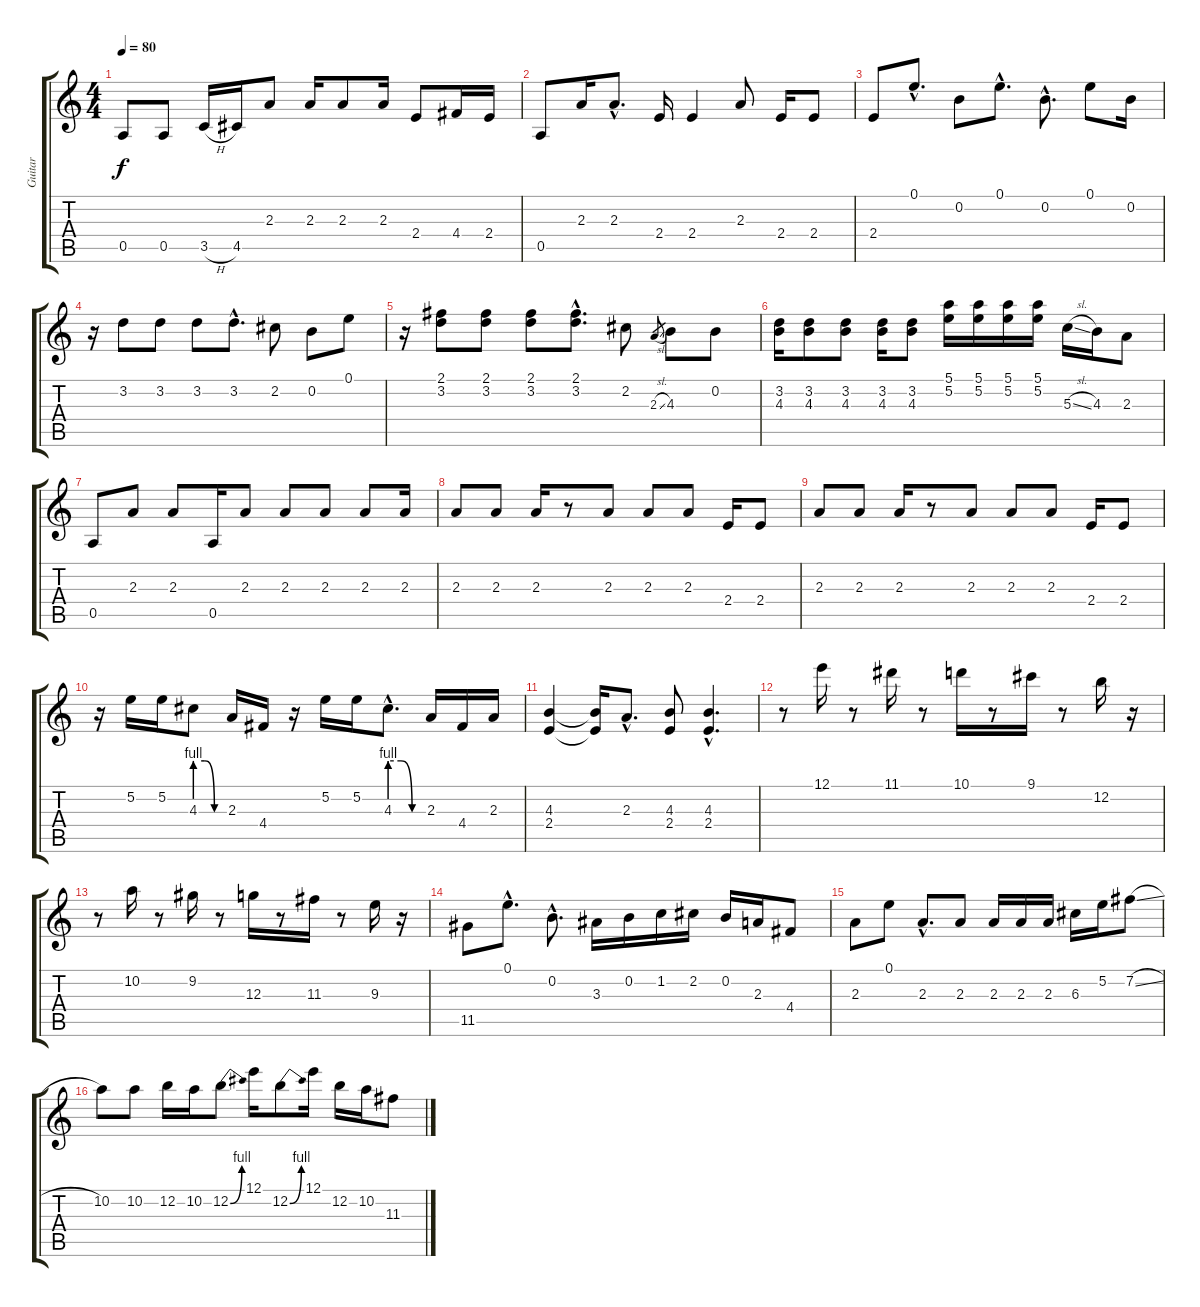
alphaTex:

\track ("Guitar" "Guitar") {instrument electricguitarclean}
\staff {score tabs}
\tuning (E4 B3 G3 D3 A2 E2) {hide}
\ts (4 4)
\tempo 80
\clef g2
\ks c
0.5.8{dy f} 0.5.8 3.5{h}.16 4.5.16 2.3.8 2.3.16 2.3.8 2.3.16 2.4.8 4.4.16 2.4.16 |
0.5.8 2.3.16 2.3{hac}.8{d} 2.4.16 2.4.4 2.3.8 2.4.16 2.4.8 |
2.4.8 0.1{hac}.8{d} 0.2.8 0.1{hac}.8{d} 0.2{hac}.8{d} 0.1.8 0.2.16 |
r.16 3.2.8 3.2.8 3.2.8 3.2{hac}.8{d} 2.2.8 0.2.8 0.1.8 |
r.16 (2.1 3.2).8 (2.1 3.2).8 (2.1 3.2).8 (2.1{hac} 3.2{hac}).8{d} 2.2.8 2.3{sl}.8{gr} 4.3.8 0.2.8 |
(3.2 4.3).16 (3.2 4.3).8 (3.2 4.3).8 (3.2 4.3).16 (3.2 4.3).8 (5.1 5.2).16 (5.1 5.2).16 (5.1 5.2).16 (5.1 5.2).16 5.3{sl}.16 4.3.16 2.3.8 |
0.5.8 2.3.8 2.3.8 0.5.16 2.3.8 2.3.8 2.3.8 2.3.8 2.3.16 |
2.3.8 2.3.8 2.3.16 r.8 2.3.8 2.3.8 2.3.8 2.4.16 2.4.8 |
2.3.8 2.3.8 2.3.16 r.8 2.3.8 2.3.8 2.3.8 2.4.16 2.4.8 |
r.16 5.2.16 5.2.16 4.3{be (custom 0 4 20 4 40 0 60 0)}.8 2.3.16 4.4.16 r.16 5.2.16 5.2.16 4.3{be (custom 0 4 20 4 40 0 60 0) hac}.8{d} 2.3.16 4.4.16 2.3.16 |
(4.3 2.4).4 (4.3{t} 2.4{t}).16 2.3{hac}.8{d} (4.3 2.4).8 (4.3{hac} 2.4{hac}).4{d} |
r.8 12.1.16 r.8 11.1.16 r.8 10.1.16 r.8 9.1.16 r.8 12.2.16 r.16 |
r.8 10.2.16 r.8 9.2.16 r.8 12.3.16 r.8 11.3.16 r.8 9.3.16 r.16 |
11.5.8 0.1{hac}.8{d} 0.2{hac}.8{d} 3.3.16 0.2.16 1.2.16 2.2.16 0.2.16 2.3.16 4.4.8 |
2.3.8 0.1.8 2.3{hac}.8{d} 2.3.8 2.3.16 2.3.16 2.3.16 6.3.16 5.2.16 7.2{sl}.8 |
10.2.8 10.2.8 12.2.16 10.2.16 12.2{be (bend 0 0 60 4)}.8 12.1.16 12.2{be (bend 0 0 60 4)}.8 12.1.16 12.2.16 10.2.16 11.3.8
